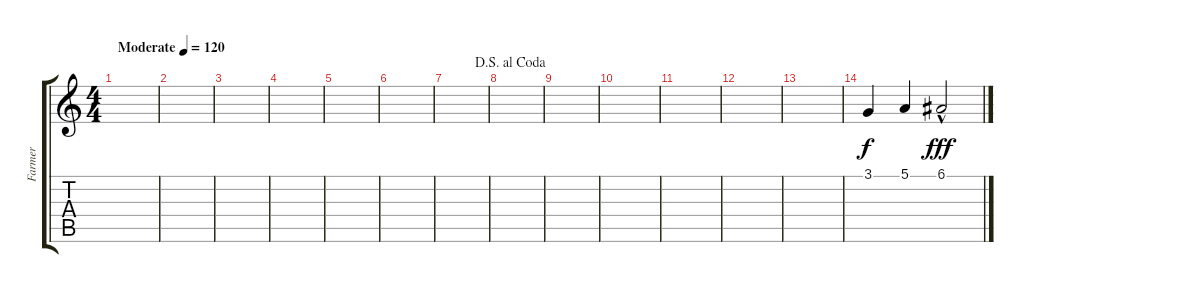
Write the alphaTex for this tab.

\track ("Farmer" "Farmer") {instrument vibraphone}
\staff {score tabs}
\tuning (E4 B3 G3 D3 A2 E2) {hide}
\ts (4 4)
\tempo (120 "Moderate")
\clef g2
\ks c
|
|
|
|
|
|
|
\jump dalsegnoalcoda
|
|
|
|
|
|
3.1.4 5.1.4 6.1{hac}.2{dy fff}
